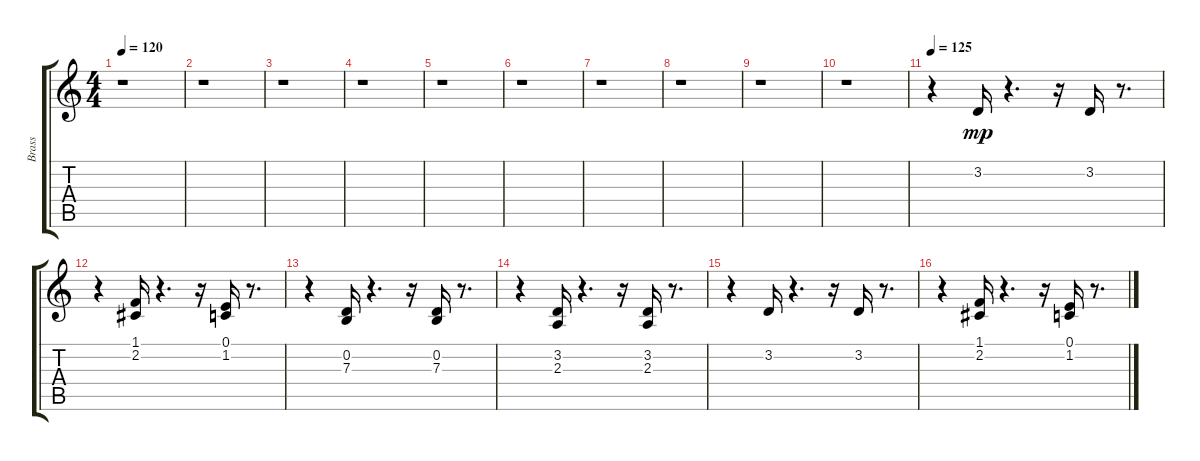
\track ("Brass" "Brass") {instrument frenchhorn}
\staff {score tabs}
\tuning (E4 B3 G3 D3 A2 E2) {hide}
\ts (4 4)
\tempo 120
\clef g2
\ks c
r.1{dy mp} |
r.1 |
r.1 |
r.1 |
r.1 |
r.1 |
r.1 |
r.1 |
r.1 |
r.1 |
\tempo 125
r.4 3.2.16 r.4{d} r.16 3.2.16 r.8{d} |
r.4 (1.1 2.2).16 r.4{d} r.16 (0.1 1.2).16 r.8{d} |
r.4 (0.2 7.3).16 r.4{d} r.16 (0.2 7.3).16 r.8{d} |
r.4 (3.2 2.3).16 r.4{d} r.16 (3.2 2.3).16 r.8{d} |
r.4 3.2.16 r.4{d} r.16 3.2.16 r.8{d} |
r.4 (1.1 2.2).16 r.4{d} r.16 (0.1 1.2).16 r.8{d}
